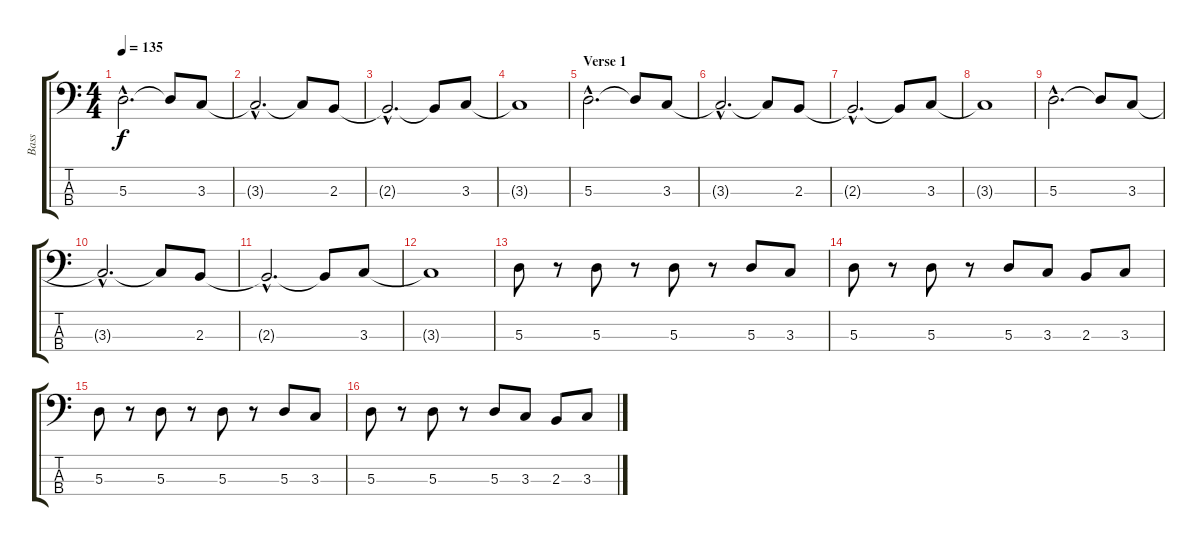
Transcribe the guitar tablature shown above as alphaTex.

\track ("Bass" "Bass") {instrument electricbassfinger}
\staff {score tabs}
\tuning (G2 D2 A1 E1) {hide}
\ts (4 4)
\tempo 135
\clef f4
\ks c
5.3{hac}.2{d dy f} 5.3{t}.8 3.3.8 |
3.3{hac t}.2{d} 3.3{t}.8 2.3.8 |
2.3{hac t}.2{d} 2.3{t}.8 3.3.8 |
3.3{t}.1 |
\section ("" "Verse 1")
5.3{hac}.2{d} 5.3{t}.8 3.3.8 |
3.3{hac t}.2{d} 3.3{t}.8 2.3.8 |
2.3{hac t}.2{d} 2.3{t}.8 3.3.8 |
3.3{t}.1 |
5.3{hac}.2{d} 5.3{t}.8 3.3.8 |
3.3{hac t}.2{d} 3.3{t}.8 2.3.8 |
2.3{hac t}.2{d} 2.3{t}.8 3.3.8 |
3.3{t}.1 |
5.3.8 r.8 5.3.8 r.8 5.3.8 r.8 5.3.8 3.3.8 |
5.3.8 r.8 5.3.8 r.8 5.3.8 3.3.8 2.3.8 3.3.8 |
5.3.8 r.8 5.3.8 r.8 5.3.8 r.8 5.3.8 3.3.8 |
5.3.8 r.8 5.3.8 r.8 5.3.8 3.3.8 2.3.8 3.3.8
